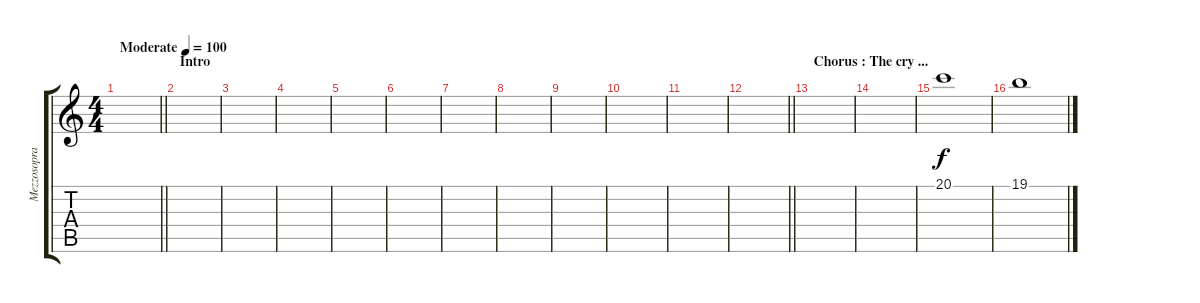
\track ("Mezzosoprano" "Mezzosopra") {instrument pad4choir}
\staff {score tabs}
\tuning (E4 B3 G3 D3 A2 E2) {hide}
\ts (4 4)
\tempo (100 "Moderate")
\clef g2
\barLineRight lightlight
\ks c
|
\section ("" "Intro")
|
|
|
|
|
|
|
|
|
|
\barLineRight lightlight
|
\section ("" "Chorus : The cry ...")
|
|
20.1.1 |
19.1.1
